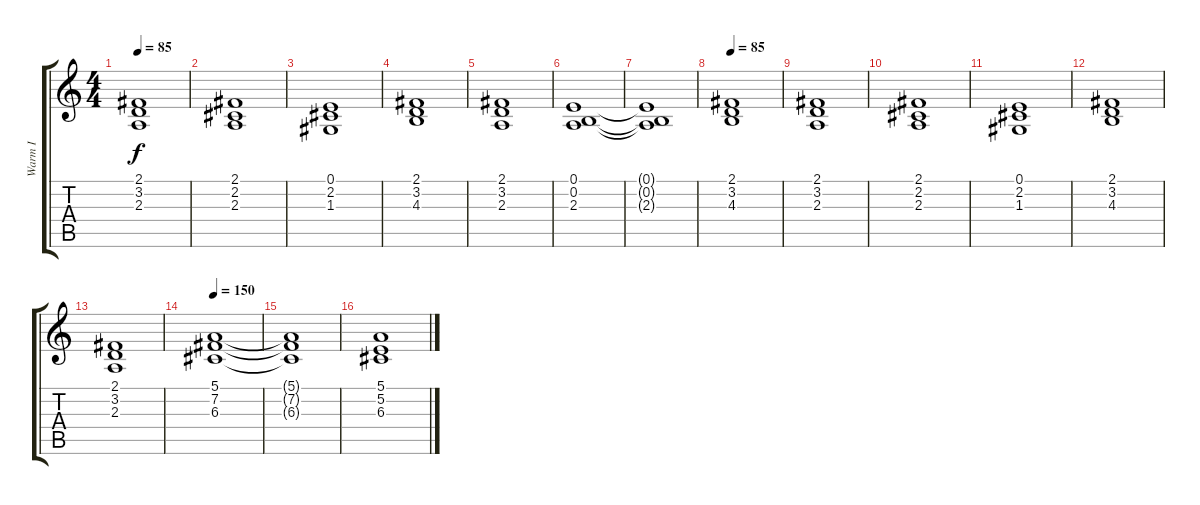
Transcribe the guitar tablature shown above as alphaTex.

\track ("Warm I" "Warm I") {instrument pad2warm}
\staff {score tabs}
\tuning (E4 B3 G3 D3 A2 E2) {hide}
\ts (4 4)
\tempo 85
\clef g2
\ks c
(2.1 3.2 2.3).1{dy f} |
(2.1 2.2 2.3).1 |
(0.1 2.2 1.3).1 |
(2.1 3.2 4.3).1 |
(2.1 3.2 2.3).1 |
(0.1 0.2 2.3).1 |
(0.1{t} 0.2{t} 2.3{t}).1 |
\tempo 85
(2.1 3.2 4.3).1 |
(2.1 3.2 2.3).1 |
(2.1 2.2 2.3).1 |
(0.1 2.2 1.3).1 |
(2.1 3.2 4.3).1 |
(2.1 3.2 2.3).1 |
\tempo 150
(5.1 7.2 6.3).1 |
(5.1{t} 7.2{t} 6.3{t}).1 |
(5.1 5.2 6.3).1
